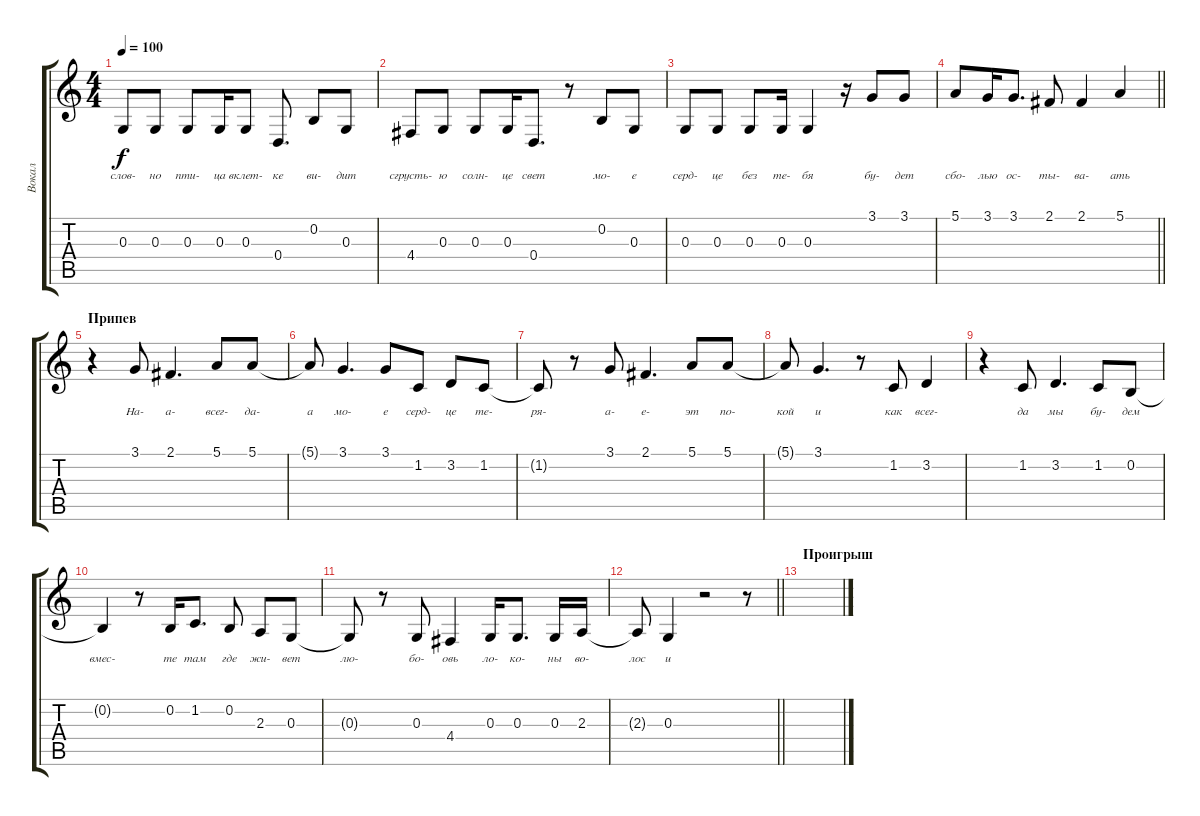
\track ("Вокал" "Вокал") {instrument fx4atmosphere}
\staff {score tabs}
\tuning (E4 B3 G3 D3 A2 E2) {hide}
\ts (4 4)
\tempo 100
\clef g2
\ks c
0.3.8{lyrics (0 "слов-") lyrics (1 "") lyrics (2 "") lyrics (3 "") lyrics (4 "") dy f} 0.3.8{lyrics (0 "но") lyrics (1 "") lyrics (2 "") lyrics (3 "") lyrics (4 "")} 0.3.8{lyrics (0 "пти-") lyrics (1 "") lyrics (2 "") lyrics (3 "") lyrics (4 "")} 0.3.16{lyrics (0 "ца") lyrics (1 "") lyrics (2 "") lyrics (3 "") lyrics (4 "")} 0.3.8{lyrics (0 "вклет-") lyrics (1 "") lyrics (2 "") lyrics (3 "") lyrics (4 "")} 0.4.8{d lyrics (0 "ке") lyrics (1 "") lyrics (2 "") lyrics (3 "") lyrics (4 "")} 0.2.8{lyrics (0 "ви-") lyrics (1 "") lyrics (2 "") lyrics (3 "") lyrics (4 "")} 0.3.8{lyrics (0 "дит") lyrics (1 "") lyrics (2 "") lyrics (3 "") lyrics (4 "")} |
4.4.8{lyrics (0 "сгрусть-") lyrics (1 "") lyrics (2 "") lyrics (3 "") lyrics (4 "")} 0.3.8{lyrics (0 "ю") lyrics (1 "") lyrics (2 "") lyrics (3 "") lyrics (4 "")} 0.3.8{lyrics (0 "солн-") lyrics (1 "") lyrics (2 "") lyrics (3 "") lyrics (4 "")} 0.3.16{lyrics (0 "це") lyrics (1 "") lyrics (2 "") lyrics (3 "") lyrics (4 "")} 0.4.8{d lyrics (0 "свет") lyrics (1 "") lyrics (2 "") lyrics (3 "") lyrics (4 "")} r.8 0.2.8{lyrics (0 "мо-") lyrics (1 "") lyrics (2 "") lyrics (3 "") lyrics (4 "")} 0.3.8{lyrics (0 "е") lyrics (1 "") lyrics (2 "") lyrics (3 "") lyrics (4 "")} |
0.3.8{lyrics (0 "серд-") lyrics (1 "") lyrics (2 "") lyrics (3 "") lyrics (4 "")} 0.3.8{lyrics (0 "це") lyrics (1 "") lyrics (2 "") lyrics (3 "") lyrics (4 "")} 0.3.8{lyrics (0 "без") lyrics (1 "") lyrics (2 "") lyrics (3 "") lyrics (4 "")} 0.3.16{lyrics (0 "те-") lyrics (1 "") lyrics (2 "") lyrics (3 "") lyrics (4 "")} 0.3.4{lyrics (0 "бя") lyrics (1 "") lyrics (2 "") lyrics (3 "") lyrics (4 "")} r.16 3.1.8{lyrics (0 "бу-") lyrics (1 "") lyrics (2 "") lyrics (3 "") lyrics (4 "")} 3.1.8{lyrics (0 "дет") lyrics (1 "") lyrics (2 "") lyrics (3 "") lyrics (4 "")} |
\barLineRight lightlight
5.1.8{lyrics (0 "сбо-") lyrics (1 "") lyrics (2 "") lyrics (3 "") lyrics (4 "")} 3.1.16{lyrics (0 "лью") lyrics (1 "") lyrics (2 "") lyrics (3 "") lyrics (4 "")} 3.1.8{d lyrics (0 "ос-") lyrics (1 "") lyrics (2 "") lyrics (3 "") lyrics (4 "")} 2.1.8{lyrics (0 "ты-") lyrics (1 "") lyrics (2 "") lyrics (3 "") lyrics (4 "")} 2.1.4{lyrics (0 "ва-") lyrics (1 "") lyrics (2 "") lyrics (3 "") lyrics (4 "")} 5.1.4{lyrics (0 "ать") lyrics (1 "") lyrics (2 "") lyrics (3 "") lyrics (4 "")} |
\section ("" "Припев")
r.4 3.1.8{lyrics (0 "На-") lyrics (1 "") lyrics (2 "") lyrics (3 "") lyrics (4 "")} 2.1.4{d lyrics (0 "а-") lyrics (1 "") lyrics (2 "") lyrics (3 "") lyrics (4 "")} 5.1.8{lyrics (0 "всег-") lyrics (1 "") lyrics (2 "") lyrics (3 "") lyrics (4 "")} 5.1.8{lyrics (0 "да-") lyrics (1 "") lyrics (2 "") lyrics (3 "") lyrics (4 "")} |
5.1{t}.8{lyrics (0 "а") lyrics (1 "") lyrics (2 "") lyrics (3 "") lyrics (4 "")} 3.1.4{d lyrics (0 "мо-") lyrics (1 "") lyrics (2 "") lyrics (3 "") lyrics (4 "")} 3.1.8{lyrics (0 "е") lyrics (1 "") lyrics (2 "") lyrics (3 "") lyrics (4 "")} 1.2.8{lyrics (0 "серд-") lyrics (1 "") lyrics (2 "") lyrics (3 "") lyrics (4 "")} 3.2.8{lyrics (0 "це") lyrics (1 "") lyrics (2 "") lyrics (3 "") lyrics (4 "")} 1.2.8{lyrics (0 "те-") lyrics (1 "") lyrics (2 "") lyrics (3 "") lyrics (4 "")} |
1.2{t}.8{lyrics (0 "ря-") lyrics (1 "") lyrics (2 "") lyrics (3 "") lyrics (4 "")} r.8 3.1.8{lyrics (0 "а-") lyrics (1 "") lyrics (2 "") lyrics (3 "") lyrics (4 "")} 2.1.4{d lyrics (0 "е-") lyrics (1 "") lyrics (2 "") lyrics (3 "") lyrics (4 "")} 5.1.8{lyrics (0 "эт") lyrics (1 "") lyrics (2 "") lyrics (3 "") lyrics (4 "")} 5.1.8{lyrics (0 "по-") lyrics (1 "") lyrics (2 "") lyrics (3 "") lyrics (4 "")} |
5.1{t}.8{lyrics (0 "кой") lyrics (1 "") lyrics (2 "") lyrics (3 "") lyrics (4 "")} 3.1.4{d lyrics (0 "и") lyrics (1 "") lyrics (2 "") lyrics (3 "") lyrics (4 "")} r.8 1.2.8{lyrics (0 "как") lyrics (1 "") lyrics (2 "") lyrics (3 "") lyrics (4 "")} 3.2.4{lyrics (0 "всег-") lyrics (1 "") lyrics (2 "") lyrics (3 "") lyrics (4 "")} |
r.4 1.2.8{lyrics (0 "да") lyrics (1 "") lyrics (2 "") lyrics (3 "") lyrics (4 "")} 3.2.4{d lyrics (0 "мы") lyrics (1 "") lyrics (2 "") lyrics (3 "") lyrics (4 "")} 1.2.8{lyrics (0 "бу-") lyrics (1 "") lyrics (2 "") lyrics (3 "") lyrics (4 "")} 0.2.8{lyrics (0 "дем") lyrics (1 "") lyrics (2 "") lyrics (3 "") lyrics (4 "")} |
0.2{t}.4{lyrics (0 "вмес-") lyrics (1 "") lyrics (2 "") lyrics (3 "") lyrics (4 "")} r.8 0.2.16{lyrics (0 "те") lyrics (1 "") lyrics (2 "") lyrics (3 "") lyrics (4 "")} 1.2.8{d lyrics (0 "там") lyrics (1 "") lyrics (2 "") lyrics (3 "") lyrics (4 "")} 0.2.8{lyrics (0 "где") lyrics (1 "") lyrics (2 "") lyrics (3 "") lyrics (4 "")} 2.3.8{lyrics (0 "жи-") lyrics (1 "") lyrics (2 "") lyrics (3 "") lyrics (4 "")} 0.3.8{lyrics (0 "вет") lyrics (1 "") lyrics (2 "") lyrics (3 "") lyrics (4 "")} |
0.3{t}.8{lyrics (0 "лю-") lyrics (1 "") lyrics (2 "") lyrics (3 "") lyrics (4 "")} r.8 0.3.8{lyrics (0 "бо-") lyrics (1 "") lyrics (2 "") lyrics (3 "") lyrics (4 "")} 4.4.4{lyrics (0 "овь") lyrics (1 "") lyrics (2 "") lyrics (3 "") lyrics (4 "")} 0.3.16{lyrics (0 "ло-") lyrics (1 "") lyrics (2 "") lyrics (3 "") lyrics (4 "")} 0.3.8{d lyrics (0 "ко-") lyrics (1 "") lyrics (2 "") lyrics (3 "") lyrics (4 "")} 0.3.16{lyrics (0 "ны") lyrics (1 "") lyrics (2 "") lyrics (3 "") lyrics (4 "")} 2.3.16{lyrics (0 "во-") lyrics (1 "") lyrics (2 "") lyrics (3 "") lyrics (4 "")} |
\barLineRight lightlight
2.3{t}.8{lyrics (0 "лос") lyrics (1 "") lyrics (2 "") lyrics (3 "") lyrics (4 "")} 0.3.4{lyrics (0 "и") lyrics (1 "") lyrics (2 "") lyrics (3 "") lyrics (4 "")} r.2 r.8 |
\section ("" "Проигрыш")
